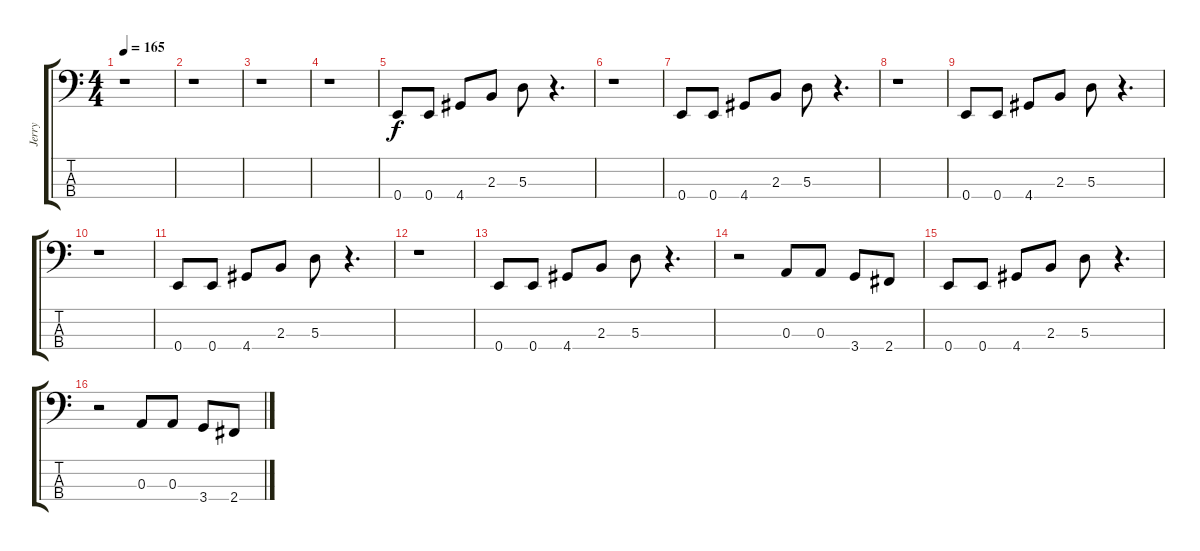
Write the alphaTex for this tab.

\track ("Jerry" "Jerry") {instrument synthbass2}
\staff {score tabs}
\tuning (G2 D2 A1 E1) {hide}
\ts (4 4)
\tempo 165
\clef f4
\ks c
r.1{dy f instrument synthbass2} |
r.1 |
r.1 |
r.1 |
0.4.8 0.4.8 4.4.8 2.3.8 5.3.8 r.4{d} |
r.1 |
0.4.8 0.4.8 4.4.8 2.3.8 5.3.8 r.4{d} |
r.1 |
0.4.8 0.4.8 4.4.8 2.3.8 5.3.8 r.4{d} |
r.1 |
0.4.8 0.4.8 4.4.8 2.3.8 5.3.8 r.4{d} |
r.1 |
0.4.8 0.4.8 4.4.8 2.3.8 5.3.8 r.4{d} |
r.2 0.3.8 0.3.8 3.4.8 2.4.8 |
0.4.8 0.4.8 4.4.8 2.3.8 5.3.8 r.4{d} |
r.2 0.3.8 0.3.8 3.4.8 2.4.8
